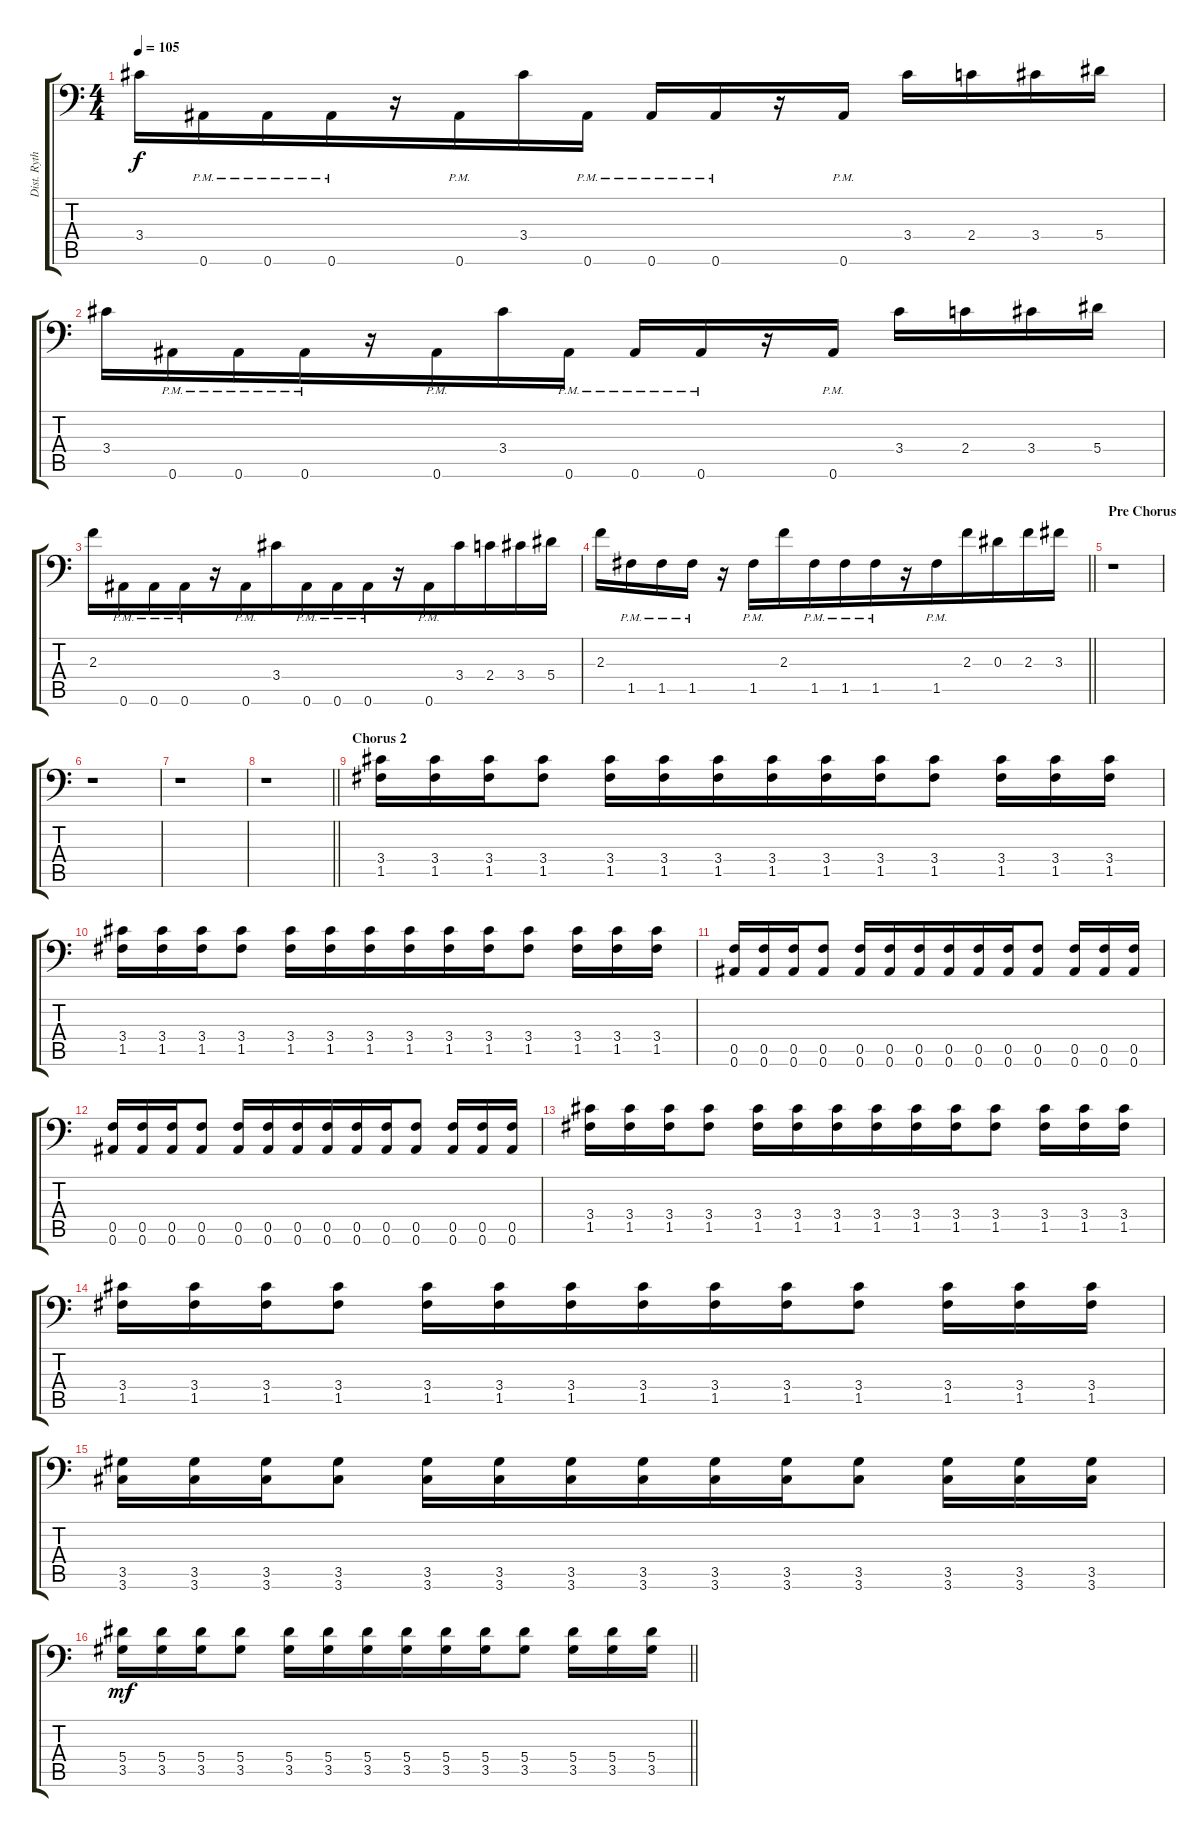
\track ("Dist. Rythm Guitar 1" "Dist. Ryth") {instrument distortionguitar}
\staff {score tabs}
\tuning (C4 G3 Eb3 Bb2 F2 Bb1) {hide}
\ts (4 4)
\tempo 105
\clef f4
\ks c
3.4.16{dy f} 0.6{pm}.16 0.6{pm}.16{beam merge} 0.6{pm}.16{beam merge} r.16 0.6{pm}.16 3.4.16 0.6{pm}.16 0.6{pm}.16 0.6{pm}.16{beam merge} r.16 0.6{pm}.16 3.4.16 2.4.16 3.4.16 5.4.16 |
3.4.16 0.6{pm}.16 0.6{pm}.16{beam merge} 0.6{pm}.16{beam merge} r.16{beam merge} 0.6{pm}.16{beam merge} 3.4.16{beam merge} 0.6{pm}.16 0.6{pm}.16 0.6{pm}.16{beam merge} r.16 0.6{pm}.16 3.4.16 2.4.16 3.4.16{beam merge} 5.4.16 |
2.3.16 0.6{pm}.16 0.6{pm}.16{beam merge} 0.6{pm}.16{beam merge} r.16 0.6{pm}.16{beam merge} 3.4.16 0.6{pm}.16{beam merge} 0.6{pm}.16 0.6{pm}.16 r.16 0.6{pm}.16{beam merge} 3.4.16 2.4.16{beam merge} 3.4.16 5.4.16 |
\barLineRight lightlight
2.3.16 1.5{pm}.16{beam merge} 1.5{pm}.16{beam merge} 1.5{pm}.16 r.16 1.5{pm}.16 2.3.16 1.5{pm}.16{beam merge} 1.5{pm}.16 1.5{pm}.16 r.16 1.5{pm}.16{beam merge} 2.3.16 0.3.16 2.3.16 3.3.16 |
\section ("" "Pre Chorus")
r.1 |
r.1 |
r.1 |
\barLineRight lightlight
r.1 |
\section ("" "Chorus 2")
(3.4 1.5).16 (3.4 1.5).16 (3.4 1.5).16 (3.4 1.5).8 (3.4 1.5).16{beam merge} (3.4 1.5).16 (3.4 1.5).16{beam merge} (3.4 1.5).16 (3.4 1.5).16 (3.4 1.5).16{beam merge} (3.4 1.5).8 (3.4 1.5).16 (3.4 1.5).16{beam merge} (3.4 1.5).16 |
(3.4 1.5).16 (3.4 1.5).16 (3.4 1.5).16 (3.4 1.5).8 (3.4 1.5).16{beam merge} (3.4 1.5).16 (3.4 1.5).16{beam merge} (3.4 1.5).16 (3.4 1.5).16 (3.4 1.5).16{beam merge} (3.4 1.5).8 (3.4 1.5).16 (3.4 1.5).16{beam merge} (3.4 1.5).16 |
(0.5 0.6).16 (0.5 0.6).16 (0.5 0.6).16 (0.5 0.6).8 (0.5 0.6).16{beam merge} (0.5 0.6).16 (0.5 0.6).16{beam merge} (0.5 0.6).16 (0.5 0.6).16 (0.5 0.6).16{beam merge} (0.5 0.6).8 (0.5 0.6).16 (0.5 0.6).16{beam merge} (0.5 0.6).16 |
(0.5 0.6).16 (0.5 0.6).16 (0.5 0.6).16 (0.5 0.6).8 (0.5 0.6).16{beam merge} (0.5 0.6).16 (0.5 0.6).16{beam merge} (0.5 0.6).16 (0.5 0.6).16 (0.5 0.6).16{beam merge} (0.5 0.6).8 (0.5 0.6).16 (0.5 0.6).16{beam merge} (0.5 0.6).16 |
(3.4 1.5).16 (3.4 1.5).16 (3.4 1.5).16 (3.4 1.5).8 (3.4 1.5).16{beam merge} (3.4 1.5).16 (3.4 1.5).16{beam merge} (3.4 1.5).16 (3.4 1.5).16 (3.4 1.5).16{beam merge} (3.4 1.5).8 (3.4 1.5).16 (3.4 1.5).16{beam merge} (3.4 1.5).16 |
(3.4 1.5).16 (3.4 1.5).16 (3.4 1.5).16 (3.4 1.5).8 (3.4 1.5).16{beam merge} (3.4 1.5).16 (3.4 1.5).16{beam merge} (3.4 1.5).16 (3.4 1.5).16 (3.4 1.5).16{beam merge} (3.4 1.5).8 (3.4 1.5).16 (3.4 1.5).16{beam merge} (3.4 1.5).16 |
(3.5 3.6).16 (3.5 3.6).16 (3.5 3.6).16 (3.5 3.6).8 (3.5 3.6).16{beam merge} (3.5 3.6).16 (3.5 3.6).16{beam merge} (3.5 3.6).16 (3.5 3.6).16 (3.5 3.6).16{beam merge} (3.5 3.6).8 (3.5 3.6).16 (3.5 3.6).16{beam merge} (3.5 3.6).16 |
\barLineRight lightlight
(5.4 3.5).16{dy mf} (5.4 3.5).16 (5.4 3.5).16 (5.4 3.5).8 (5.4 3.5).16{beam merge} (5.4 3.5).16 (5.4 3.5).16{beam merge} (5.4 3.5).16 (5.4 3.5).16 (5.4 3.5).16{beam merge} (5.4 3.5).8 (5.4 3.5).16 (5.4 3.5).16{beam merge} (5.4 3.5).16
